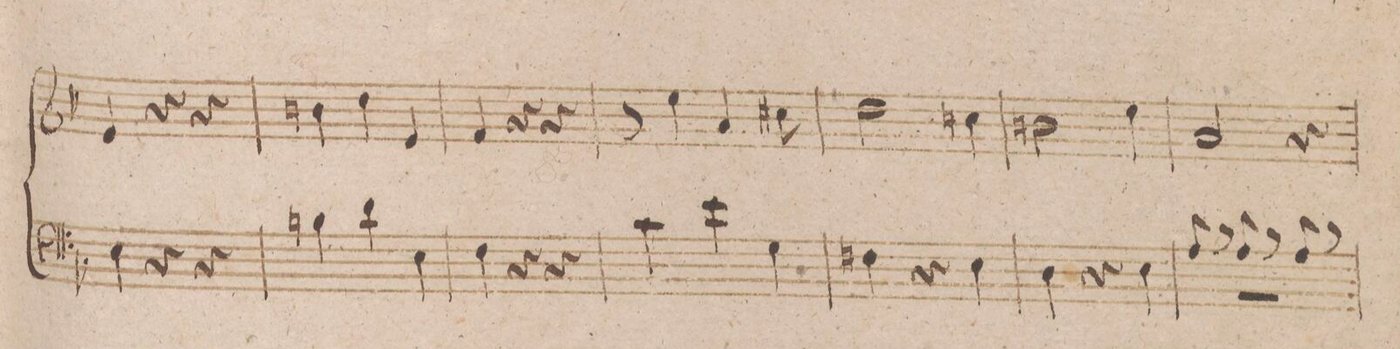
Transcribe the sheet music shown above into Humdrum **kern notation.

**kern
*I"Organo.
*clefF4
*k[b-]
*M3/4
4E\
4r
4r
=26
4Bn\
4d\
4E\
=27
4F\
4r
4r
=28
4c\
4e\
4G\
=29
4Fn\
4r
4E\
=30
4D\
4r
4E\
=31
*^
8A/	2.r
8r	.
8A/	.
8r	.
8A/	.
8r	.
=32	=32
*-	*-
